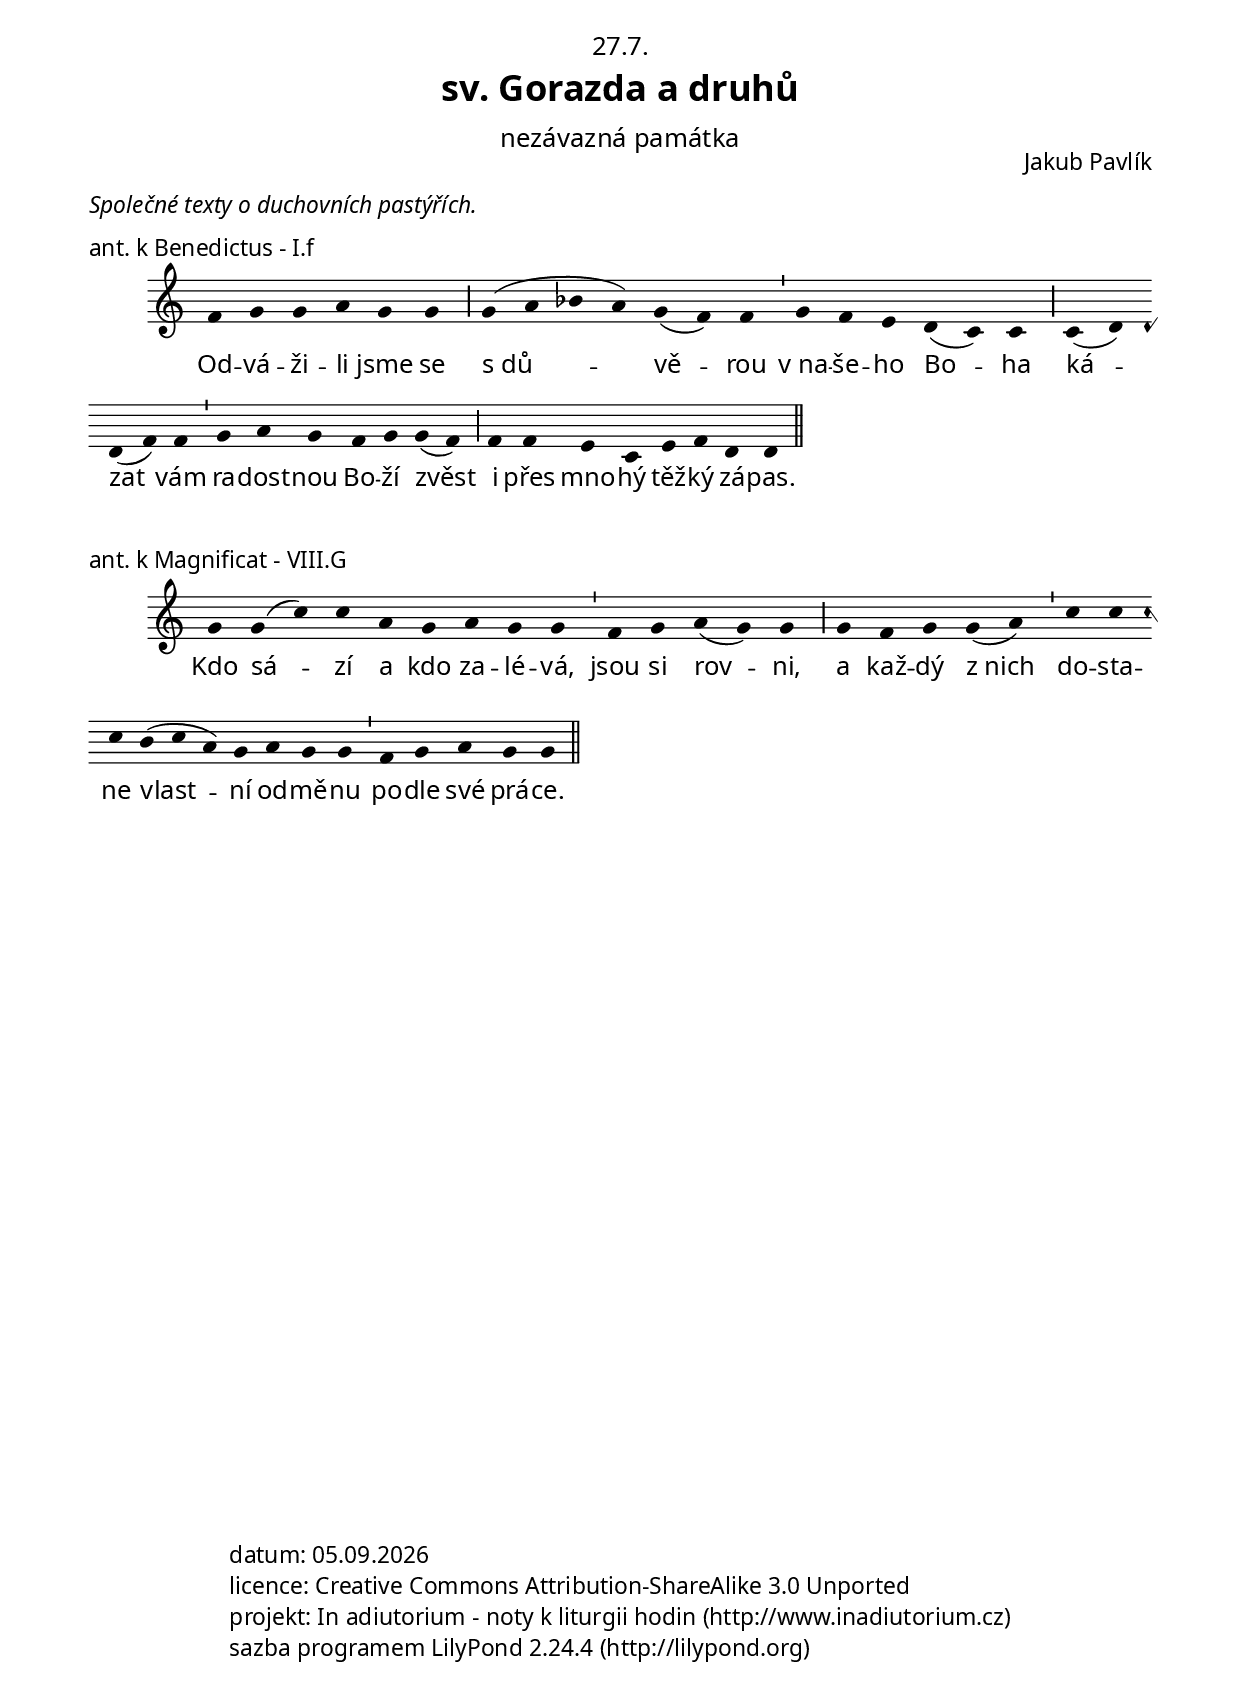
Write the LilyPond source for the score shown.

\version "2.15.40"

\include "../spolecne.ly"
\include "../dilyresponsorii.ly"

\header {
  title = \markup\titleSvatek
            "sv. Gorazda a druhů"
            "nezávazná památka"
            27.7.
  composer = "Jakub Pavlík"
}

\markup\communia #'(#:pastyr)

\score {
  \relative c' {
    \choralniRezim
    f4 g g a g g \barMaior
    g( a bes a) g( f) f \barMin
    g f e d( c) c \barMaior
    c( d) d( f) f \barMin
    g a g f g g( f) \barMaior
    f f e c e f d d \barFinalis
  }
  \addlyrics {
    Od -- vá -- ži -- li jsme se
    s_dů -- vě -- rou
    v_na -- še -- ho Bo -- ha
    ká -- zat vám
    ra -- dost -- nou Bo -- ží zvěst
    i přes mno -- hý těž -- ký zá -- pas.
  }
  \header {
    quid = "ant. k Benedictus"
    modus = "I"
    differentia = "f"
    psalmus = ""
    id = "aben"
    piece = \markup {\sestavTitulekBezZalmu}
  }
}

\score {
  \relative c'' {
    \choralniRezim
    g4 g( c) c a g a g g \barMin
    f g a( g) g \barMaior
    g f g g( a) \barMin
    c c c b( c a) g a g g \barMin
    f g a g g \barFinalis
  }
  \addlyrics {
    Kdo sá -- zí a kdo za -- lé -- vá,
    jsou si rov -- ni,
    a kaž -- dý z_nich
    do -- sta -- ne vlast -- ní od -- mě -- nu
    po -- dle své prá -- ce.
  }
  \header {
    quid = "ant. k Magnificat"
    modus = "VIII"
    differentia = "G"
    psalmus = ""
    id = "amag"
    piece = \markup {\sestavTitulekBezZalmu}
  }
}